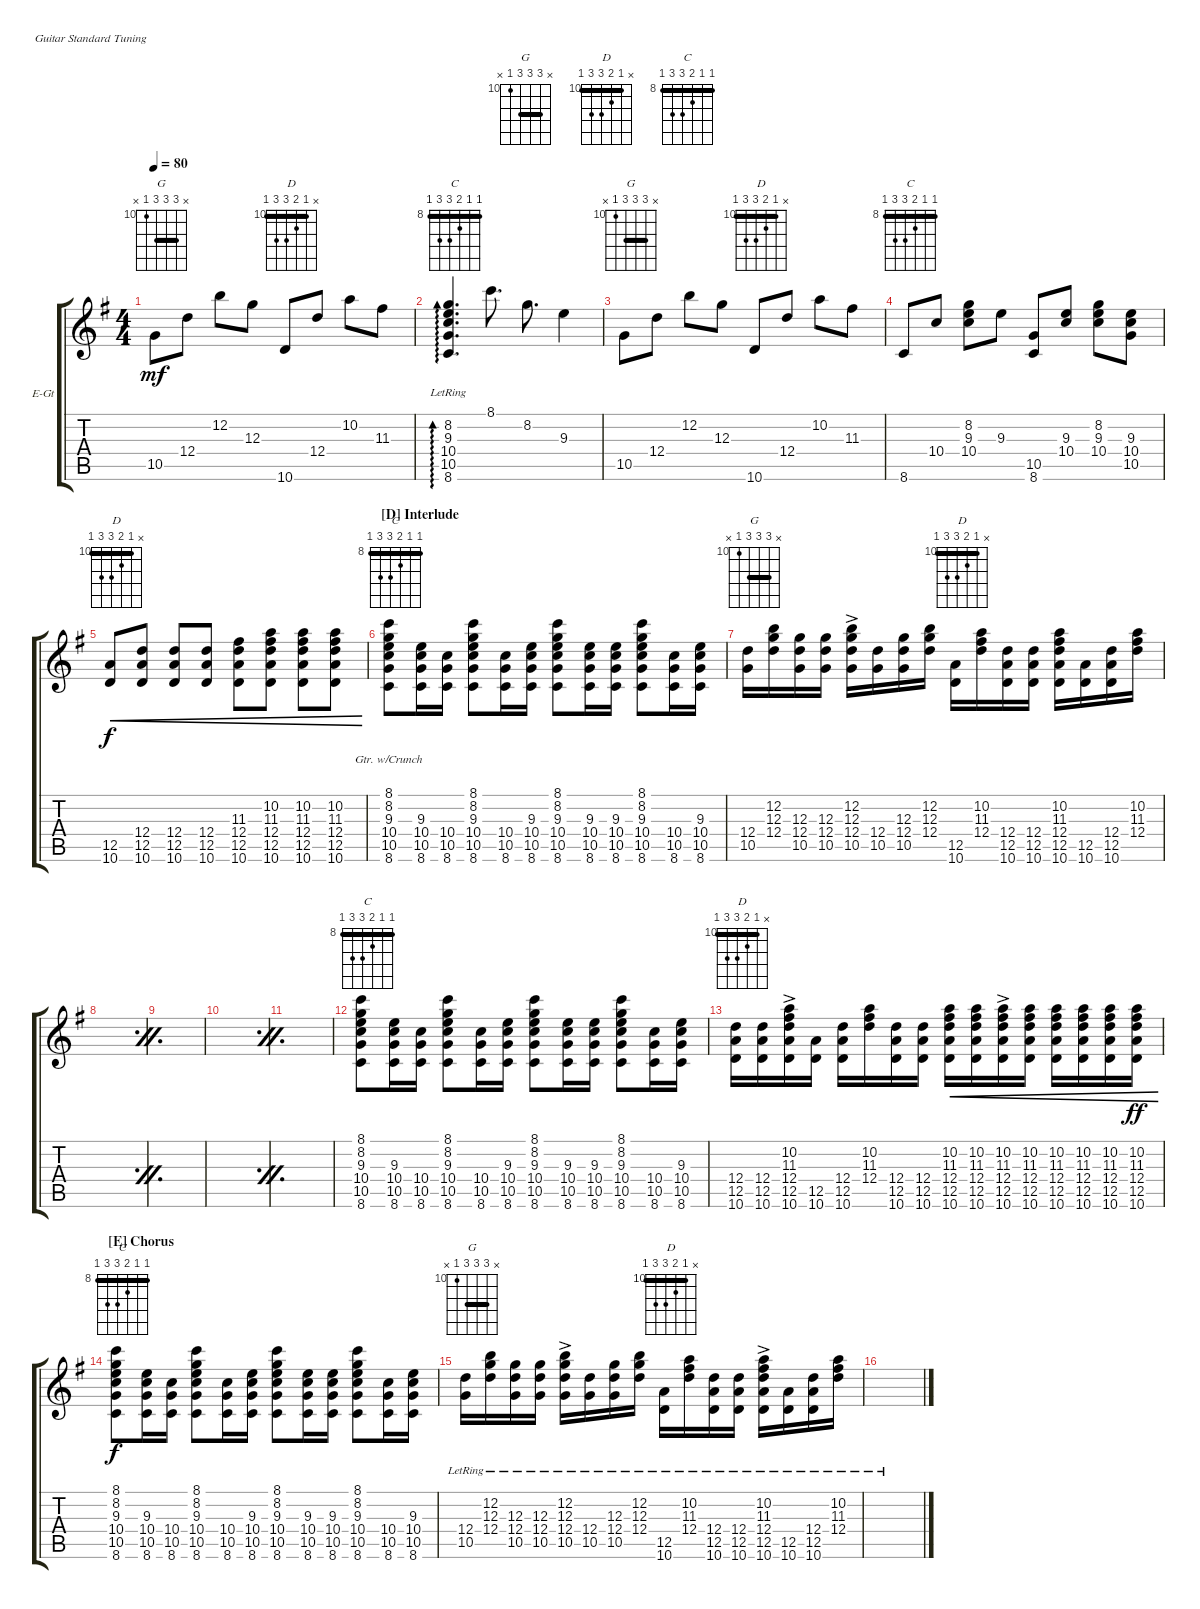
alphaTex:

\defaultSystemsLayout 4
\bracketExtendMode groupsimilarinstruments
\firstSystemTrackNameOrientation horizontal
\otherSystemsTrackNameOrientation horizontal
\chordDiagramsInScore
\track ("Harry Koisser (Main Gtr)" "E-Gt") {instrument electricguitarclean}
\staff {score tabs}
\tuning (E4 B3 G3 D3 A2 E2)
\chord ("G" x 12 12 12 10 x) {firstfret 10 barre (12 12)}
\chord ("D" x 10 11 12 12 10) {firstfret 10 barre 10}
\chord ("C" 8 8 9 10 10 8) {firstfret 8 barre (8 8)}
\ts (4 4)
\tempo 80
\clef g2
\ks g
10.5.8{ch "G" dy mf} 12.4.8 12.2.8 12.3.8 10.6.8{ch "D"} 12.4.8 10.2.8 11.3.8 |
(8.6{lr} 10.5{lr} 10.4{lr} 9.3{lr} 8.2{lr}).4{d ad 0 ch "C"} 8.1.8{d} 8.2.8{d} 9.3.4 |
10.5.8{ch "G"} 12.4.8 12.2.8 12.3.8 10.6.8{ch "D"} 12.4.8 10.2.8 11.3.8 |
8.6.8{ch "C"} 10.4.8 (8.2 9.3 10.4).8 9.3.8 (8.6 10.5).8 (10.4 9.3).8 (8.2 9.3 10.4).8 (9.3 10.4 10.5).8 |
(10.6 12.5).8{ch "D" cre dy f} (12.4 12.5 10.6).8{cre} (12.4 12.5 10.6).8{cre} (12.4 12.5 10.6).8{cre} (12.4 12.5 10.6 11.3).8{cre} (12.4 12.5 10.6 11.3 10.2).8{cre} (12.4 12.5 10.6 11.3 10.2).8{cre} (12.4 12.5 10.6 11.3 10.2).8{cre} |
\section ("D" "Interlude")
(8.6 10.5 10.4 9.3 8.2 8.1).8{ch "C" lyrics (0 "") lyrics (1 "Gtr. w/Crunch") lyrics (2 "") lyrics (3 "") lyrics (4 "")} (8.6 10.5 10.4 9.3).16 (8.6 10.5 10.4).16 (8.6 10.5 10.4 9.3 8.2 8.1).8 (8.6 10.5 10.4).16 (8.6 10.5 10.4 9.3).16 (8.6 10.5 10.4 9.3 8.2 8.1).8 (8.6 10.5 10.4 9.3).16 (8.6 10.5 10.4 9.3).16 (8.6 10.5 10.4 9.3 8.2 8.1).8 (8.6 10.5 10.4).16 (8.6 10.5 10.4 9.3).16 |
(10.5 12.4).16{ch "G"} (12.2 12.3 12.4).16 (12.4 10.5 12.3).16 (12.3 12.4 10.5).16 (12.2{ac} 12.3{ac} 12.4{ac} 10.5{ac}).16 (12.4 10.5).16 (12.4 10.5 12.3).16 (12.2 12.3 12.4).16 (10.6 12.5).16{ch "D"} (12.4 11.3 10.2).16 (12.5 12.4 10.6).16 (12.4 12.5 10.6).16 (10.6 12.5 12.4 11.3 10.2).16 (12.5 10.6).16 (12.5 12.4 10.6).16 (12.4 11.3 10.2).16 |
\simile firstofdouble
|
\simile secondofdouble
|
\simile firstofdouble
|
\simile secondofdouble
|
\simile none
(8.6 10.5 10.4 9.3 8.2 8.1).8{ch "C"} (8.6 10.5 10.4 9.3).16 (8.6 10.5 10.4).16 (8.6 10.5 10.4 9.3 8.2 8.1).8 (8.6 10.5 10.4).16 (8.6 10.5 10.4 9.3).16 (8.6 10.5 10.4 9.3 8.2 8.1).8 (8.6 10.5 10.4 9.3).16 (8.6 10.5 10.4 9.3).16 (8.6 10.5 10.4 9.3 8.2 8.1).8 (8.6 10.5 10.4).16 (8.6 10.5 10.4 9.3).16 |
(12.5 12.4 10.6).16{ch "D"} (12.4 12.5 10.6).16 (10.6{ac} 12.5{ac} 12.4{ac} 11.3{ac} 10.2{ac}).16 (12.5 10.6).16 (12.5 12.4 10.6).16 (12.4 11.3 10.2).16 (12.5 12.4 10.6).16 (12.4 12.5 10.6).16 (12.5 12.4 10.6 10.2 11.3).16{cre} (12.4 12.5 10.6 10.2 11.3).16{cre} (10.6{ac} 12.5{ac} 12.4{ac} 11.3{ac} 10.2{ac}).16{cre} (12.5 10.6 11.3 12.4 10.2).16{cre} (12.5 12.4 10.6 10.2 11.3).16{cre} (12.4 11.3 10.2 12.5 10.6).16{cre} (12.5 12.4 10.6 11.3 10.2).16{cre} (12.4 12.5 10.6 10.2 11.3).16{cre dy ff} |
\section ("E" "Chorus")
(8.6 10.5 10.4 9.3 8.2 8.1).8{ch "C" dy f} (8.6 10.5 10.4 9.3).16 (8.6 10.5 10.4).16 (8.6 10.5 10.4 9.3 8.2 8.1).8 (8.6 10.5 10.4).16 (8.6 10.5 10.4 9.3).16 (8.6 10.5 10.4 9.3 8.2 8.1).8 (8.6 10.5 10.4 9.3).16 (8.6 10.5 10.4 9.3).16 (8.6 10.5 10.4 9.3 8.2 8.1).8 (8.6 10.5 10.4).16 (8.6 10.5 10.4 9.3).16 |
(10.5{lr} 12.4{lr}).16{ch "G"} (12.2{lr} 12.3{lr} 12.4{lr}).16 (12.4{lr} 10.5{lr} 12.3{lr}).16 (12.3{lr} 12.4{lr} 10.5{lr}).16 (12.2{ac lr} 12.3{ac lr} 12.4{ac lr} 10.5{ac lr}).16 (12.4{lr} 10.5{lr}).16 (12.4{lr} 10.5{lr} 12.3{lr}).16 (12.2{lr} 12.3{lr} 12.4{lr}).16 (10.6{lr} 12.5{lr}).16{ch "D"} (12.4{lr} 11.3{lr} 10.2{lr}).16 (12.5{lr} 12.4{lr} 10.6{lr}).16 (12.4{lr} 12.5{lr} 10.6{lr}).16 (10.6{ac lr} 12.5{ac lr} 12.4{ac lr} 11.3{ac lr} 10.2{ac lr}).16 (12.5{lr} 10.6{lr}).16 (12.5{lr} 12.4{lr} 10.6{lr}).16 (12.4{lr} 11.3{lr} 10.2{lr}).16 |
\simile firstofdouble
